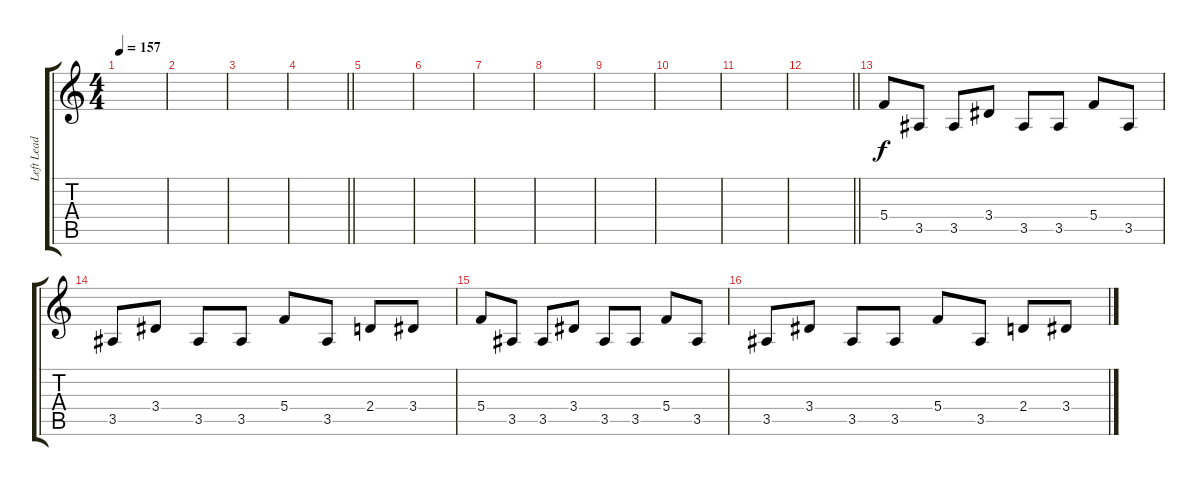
\track ("Left Lead 2" "Left Lead ") {instrument distortionguitar}
\staff {score tabs}
\tuning (D4 A3 F3 C3 G2 C2) {hide}
\ts (4 4)
\tempo 157
\clef g2
\ks c
|
|
|
\barLineRight lightlight
|
\section ("" "")
|
|
|
|
|
|
|
\barLineRight lightlight
|
\section ("" "")
5.4.8 3.5.8 3.5.8 3.4.8 3.5.8 3.5.8 5.4.8 3.5.8 |
3.5.8 3.4.8 3.5.8 3.5.8 5.4.8 3.5.8 2.4.8 3.4.8 |
5.4.8 3.5.8 3.5.8 3.4.8 3.5.8 3.5.8 5.4.8 3.5.8 |
3.5.8 3.4.8 3.5.8 3.5.8 5.4.8 3.5.8 2.4.8 3.4.8
